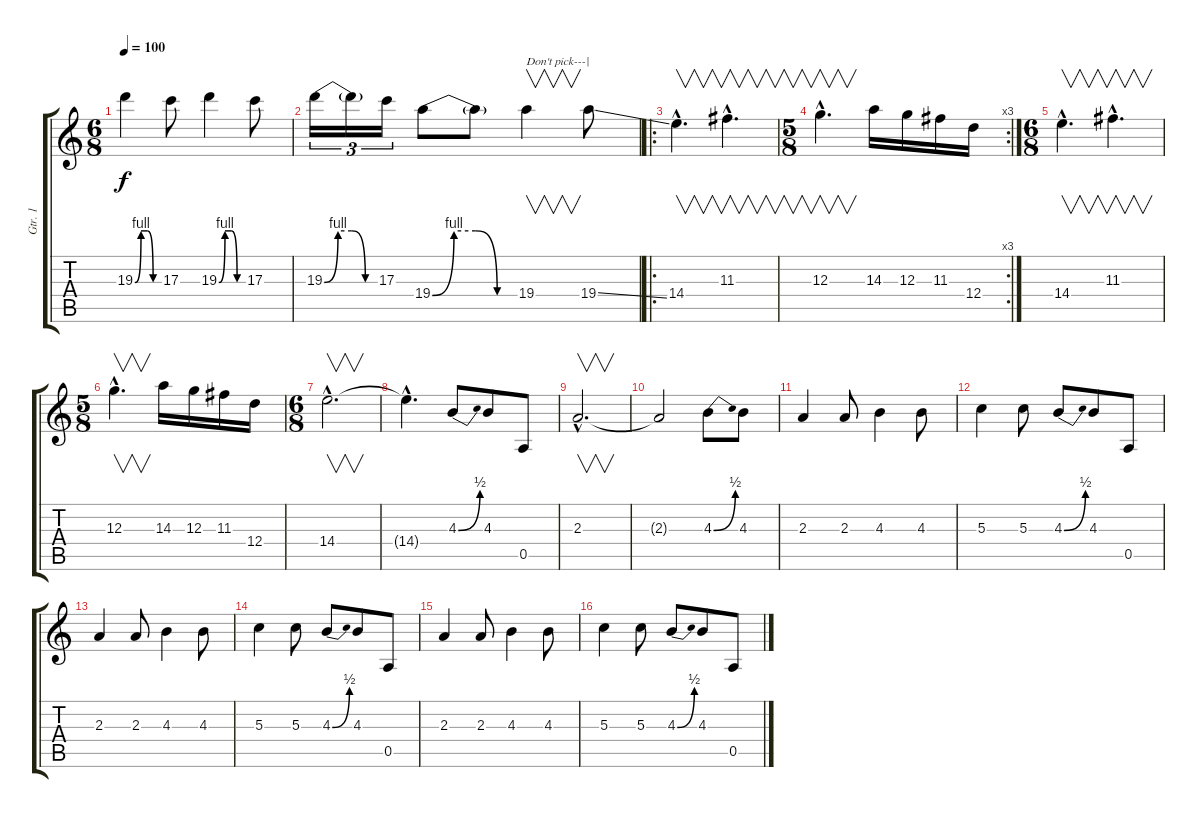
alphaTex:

\track ("Gtr. 1" "Gtr. 1") {instrument overdrivenguitar}
\staff {score tabs}
\tuning (E4 B3 G3 D3 A2 E2) {hide}
\ts (6 8)
\tempo 100
\clef g2
\ks c
19.3{be (custom 0 0 15 4 30 4 45 0 60 0)}.4{dy f} 17.3.8 19.3{be (custom 0 0 15 4 30 4 45 0 60 0)}.4 17.3.8 |
19.3{be (custom 0 0 15 4 30 4 45 0 60 0)}.16{tu (3 2)} 19.3{t}.16{tu (3 2)} 17.3.16{tu (3 2)} 19.4{be (custom 0 0 15 4 30 4 45 0 60 0)}.8 19.4{t}.8 19.4.4{v txt "Don't pick---|"} 19.4{ss}.8 |
\ro
14.4{hac}.4{v d} 11.3{hac}.4{v d} |
\rc 3
\ts (5 8)
12.3{hac}.4{v d} 14.3.16 12.3.16 11.3.16 12.4.16 |
\ts (6 8)
14.4{hac}.4{v d} 11.3{hac}.4{v d} |
\ts (5 8)
12.3{hac}.4{v d} 14.3.16 12.3.16 11.3.16 12.4.16 |
\ts (6 8)
14.4{hac}.2{v d} |
14.4{hac t}.4{d} 4.3{be (bend 0 0 60 2)}.8 4.3.8 0.5.8 |
2.3{hac}.2{v d} |
2.3{t}.2 4.3{be (bend 0 0 60 2)}.8 4.3.8 |
2.3.4 2.3.8 4.3.4 4.3.8 |
5.3.4 5.3.8 4.3{be (bend 0 0 60 2)}.8 4.3.8 0.5.8 |
2.3.4 2.3.8 4.3.4 4.3.8 |
5.3.4 5.3.8 4.3{be (bend 0 0 60 2)}.8 4.3.8 0.5.8 |
2.3.4 2.3.8 4.3.4 4.3.8 |
5.3.4 5.3.8 4.3{be (bend 0 0 60 2)}.8 4.3.8 0.5.8
